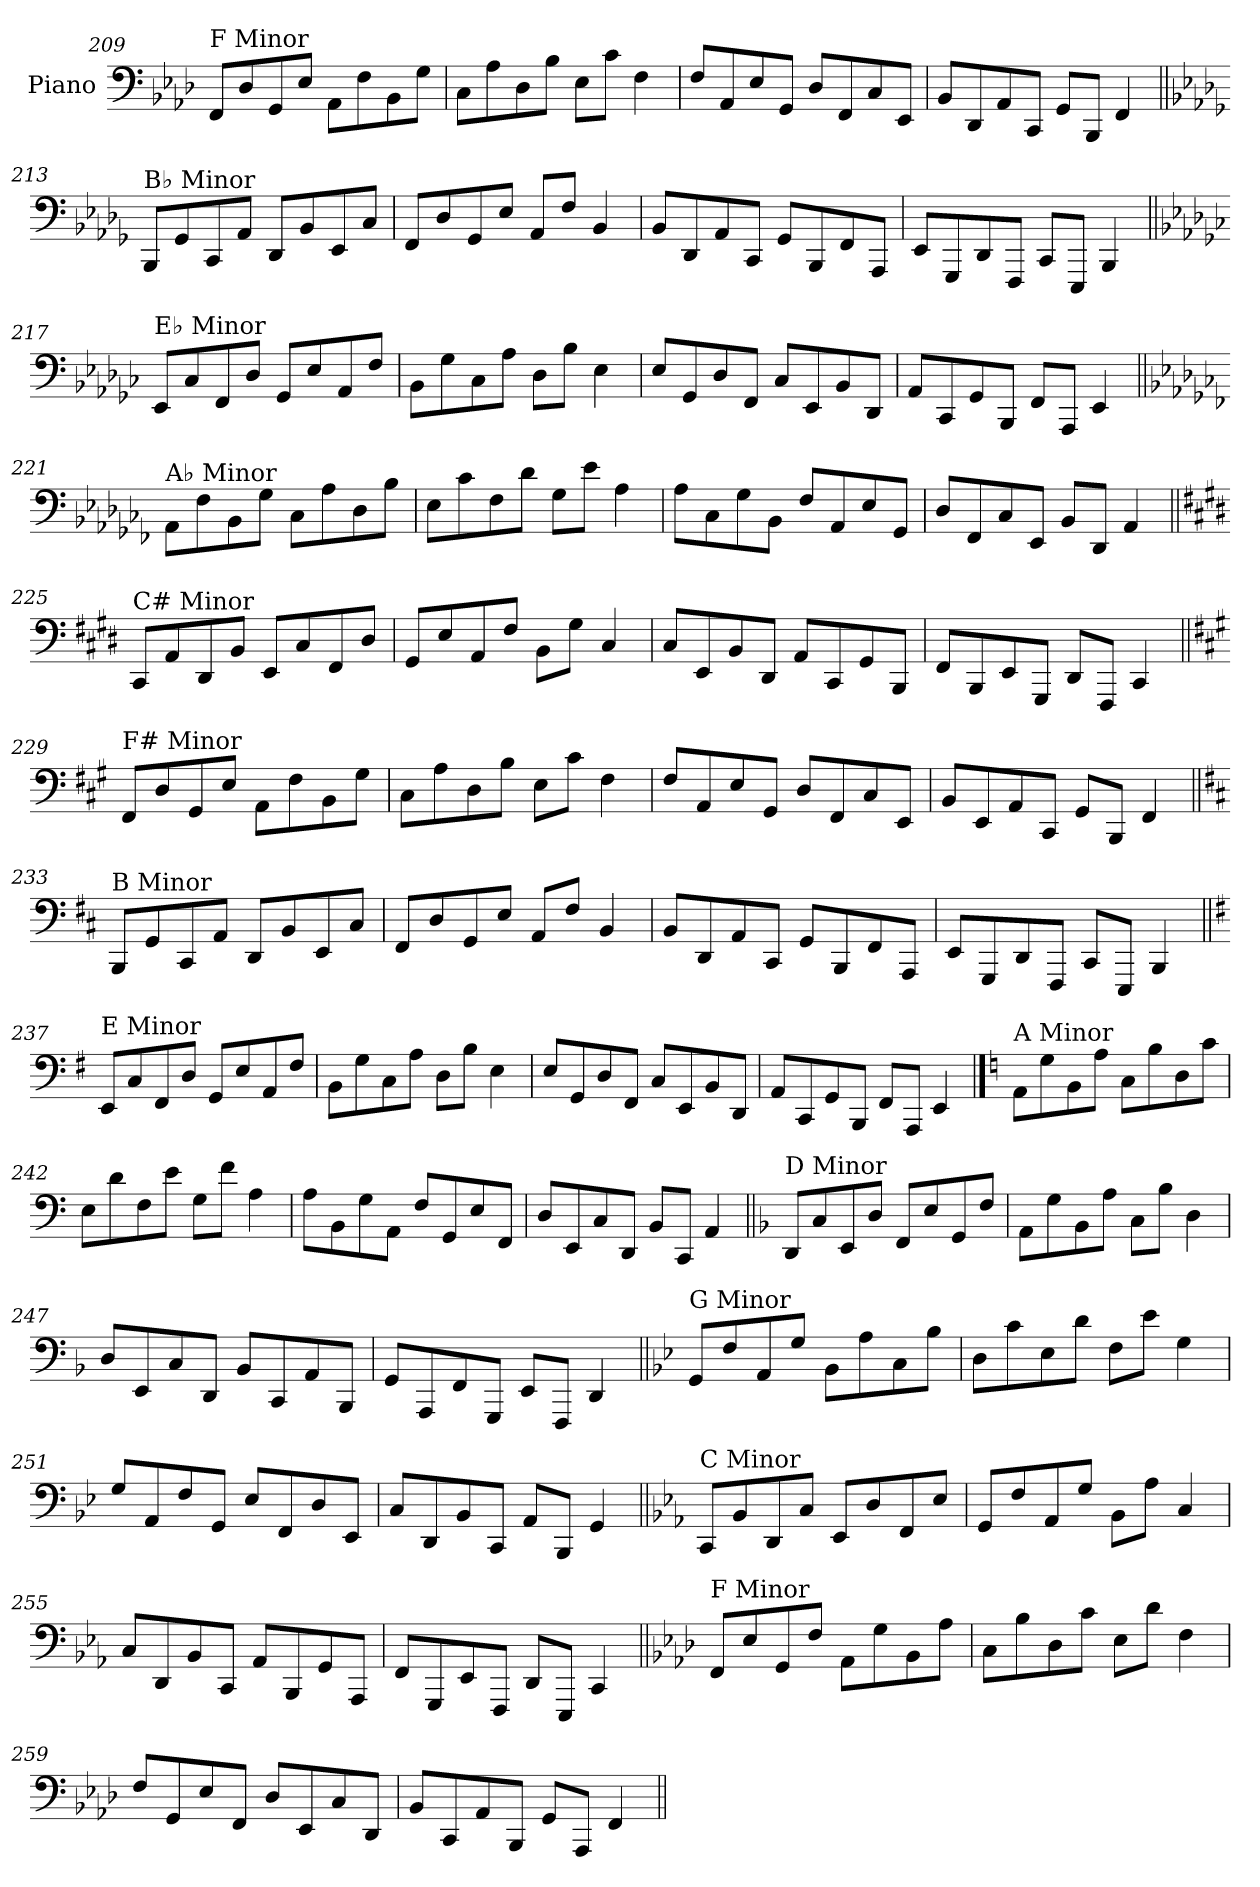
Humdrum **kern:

**kern
*part1
*staff1
*I"Piano
*I'Pno.
!!LO:LB:g=z
*clefF4
*k[b-e-a-d-]
=209
!LO:TX:a:t=F Minor
8FF/L
8D-/
8GG/
8E-/J
8AA-\L
8F\
8BB-\
8G\J
=210
8C\L
8A-\
8D-\
8B-\J
8E-\L
8c\J
4F\
=211
8F/L
8AA-/
8E-/
8GG/J
8D-/L
8FF/
8C/
8EE-/J
=212
8BB-/L
8DD-/
8AA-/
8CC/J
8GG/L
8BBB-/J
4FF/
!!LO:LB:g=z
=213||
*k[b-e-a-d-g-]
!LO:TX:a:t=B♭ Minor
8BBB-/L
8GG-/
8CC/
8AA-/J
8DD-/L
8BB-/
8EE-/
8C/J
=214
8FF/L
8D-/
8GG-/
8E-/J
8AA-/L
8F/J
4BB-/
=215
8BB-/L
8DD-/
8AA-/
8CC/J
8GG-/L
8BBB-/
8FF/
8AAA-/J
=216
8EE-/L
8GGG-/
8DD-/
8FFF/J
8CC/L
8EEE-/J
4BBB-/
!!LO:LB:g=z
=217||
*k[b-e-a-d-g-c-]
!LO:TX:a:t=E♭ Minor
8EE-/L
8C-/
8FF/
8D-/J
8GG-/L
8E-/
8AA-/
8F/J
=218
8BB-\L
8G-\
8C-\
8A-\J
8D-\L
8B-\J
4E-\
=219
8E-/L
8GG-/
8D-/
8FF/J
8C-/L
8EE-/
8BB-/
8DD-/J
=220
8AA-/L
8CC-/
8GG-/
8BBB-/J
8FF/L
8AAA-/J
4EE-/
!!LO:LB:g=z
=221||
*k[b-e-a-d-g-c-f-]
!LO:TX:a:t=A♭ Minor
8AA-\L
8F-\
8BB-\
8G-\J
8C-\L
8A-\
8D-\
8B-\J
=222
8E-\L
8c-\
8F-\
8d-\J
8G-\L
8e-\J
4A-\
=223
8A-\L
8C-\
8G-\
8BB-\J
8F-/L
8AA-/
8E-/
8GG-/J
=224
8D-/L
8FF-/
8C-/
8EE-/J
8BB-/L
8DD-/J
4AA-/
!!LO:LB:g=z
=225||
*k[f#c#g#d#]
!LO:TX:a:t=C# Minor
8CC#/L
8AA/
8DD#/
8BB/J
8EE/L
8C#/
8FF#/
8D#/J
=226
8GG#/L
8E/
8AA/
8F#/J
8BB\L
8G#\J
4C#/
=227
8C#/L
8EE/
8BB/
8DD#/J
8AA/L
8CC#/
8GG#/
8BBB/J
=228
8FF#/L
8BBB/
8EE/
8GGG#/J
8DD#/L
8FFF#/J
4CC#/
!!LO:LB:g=z
=229||
*k[f#c#g#]
!LO:TX:a:t=F# Minor
8FF#/L
8D/
8GG#/
8E/J
8AA\L
8F#\
8BB\
8G#\J
=230
8C#\L
8A\
8D\
8B\J
8E\L
8c#\J
4F#\
=231
8F#/L
8AA/
8E/
8GG#/J
8D/L
8FF#/
8C#/
8EE/J
=232
8BB/L
8EE/
8AA/
8CC#/J
8GG#/L
8BBB/J
4FF#/
!!LO:LB:g=z
=233||
*k[f#c#]
!LO:TX:a:t=B Minor
8BBB/L
8GG/
8CC#/
8AA/J
8DD/L
8BB/
8EE/
8C#/J
=234
8FF#/L
8D/
8GG/
8E/J
8AA/L
8F#/J
4BB/
=235
8BB/L
8DD/
8AA/
8CC#/J
8GG/L
8BBB/
8FF#/
8AAA/J
=236
8EE/L
8GGG/
8DD/
8FFF#/J
8CC#/L
8EEE/J
4BBB/
!!LO:LB:g=z
=237||
*k[f#]
!LO:TX:a:t=E Minor
8EE/L
8C/
8FF#/
8D/J
8GG/L
8E/
8AA/
8F#/J
=238
8BB\L
8G\
8C\
8A\J
8D\L
8B\J
4E\
=239
8E/L
8GG/
8D/
8FF#/J
8C/L
8EE/
8BB/
8DD/J
=240
8AA/L
8CC/
8GG/
8BBB/J
8FF#/L
8AAA/J
4EE/
!!LO:PB:g=z
==241
*k[]
!LO:TX:a:t=A Minor
8AA\L
8G\
8BB\
8A\J
8C\L
8B\
8D\
8c\J
=242
8E\L
8d\
8F\
8e\J
8G\L
8f\J
4A\
=243
8A\L
8BB\
8G\
8AA\J
8F/L
8GG/
8E/
8FF/J
=244
8D/L
8EE/
8C/
8DD/J
8BB/L
8CC/J
4AA/
!!LO:LB:g=z
=245||
*k[b-]
!LO:TX:a:t=D Minor
8DD/L
8C/
8EE/
8D/J
8FF/L
8E/
8GG/
8F/J
=246
8AA\L
8G\
8BB-\
8A\J
8C\L
8B-\J
4D\
=247
8D/L
8EE/
8C/
8DD/J
8BB-/L
8CC/
8AA/
8BBB-/J
=248
8GG/L
8AAA/
8FF/
8GGG/J
8EE/L
8FFF/J
4DD/
!!LO:LB:g=z
=249||
*k[b-e-]
!LO:TX:a:t=G Minor
8GG/L
8F/
8AA/
8G/J
8BB-\L
8A\
8C\
8B-\J
=250
8D\L
8c\
8E-\
8d\J
8F\L
8e-\J
4G\
=251
8G/L
8AA/
8F/
8GG/J
8E-/L
8FF/
8D/
8EE-/J
=252
8C/L
8DD/
8BB-/
8CC/J
8AA/L
8BBB-/J
4GG/
!!LO:LB:g=z
=253||
*k[b-e-a-]
!LO:TX:a:t=C Minor
8CC/L
8BB-/
8DD/
8C/J
8EE-/L
8D/
8FF/
8E-/J
=254
8GG/L
8F/
8AA-/
8G/J
8BB-\L
8A-\J
4C/
=255
8C/L
8DD/
8BB-/
8CC/J
8AA-/L
8BBB-/
8GG/
8AAA-/J
=256
8FF/L
8GGG/
8EE-/
8FFF/J
8DD/L
8EEE-/J
4CC/
!!LO:LB:g=z
=257||
*k[b-e-a-d-]
!LO:TX:a:t=F Minor
8FF/L
8E-/
8GG/
8F/J
8AA-\L
8G\
8BB-\
8A-\J
=258
8C\L
8B-\
8D-\
8c\J
8E-\L
8d-\J
4F\
=259
8F/L
8GG/
8E-/
8FF/J
8D-/L
8EE-/
8C/
8DD-/J
=260
8BB-/L
8CC/
8AA-/
8BBB-/J
8GG/L
8AAA-/J
4FF/
=||
*-
